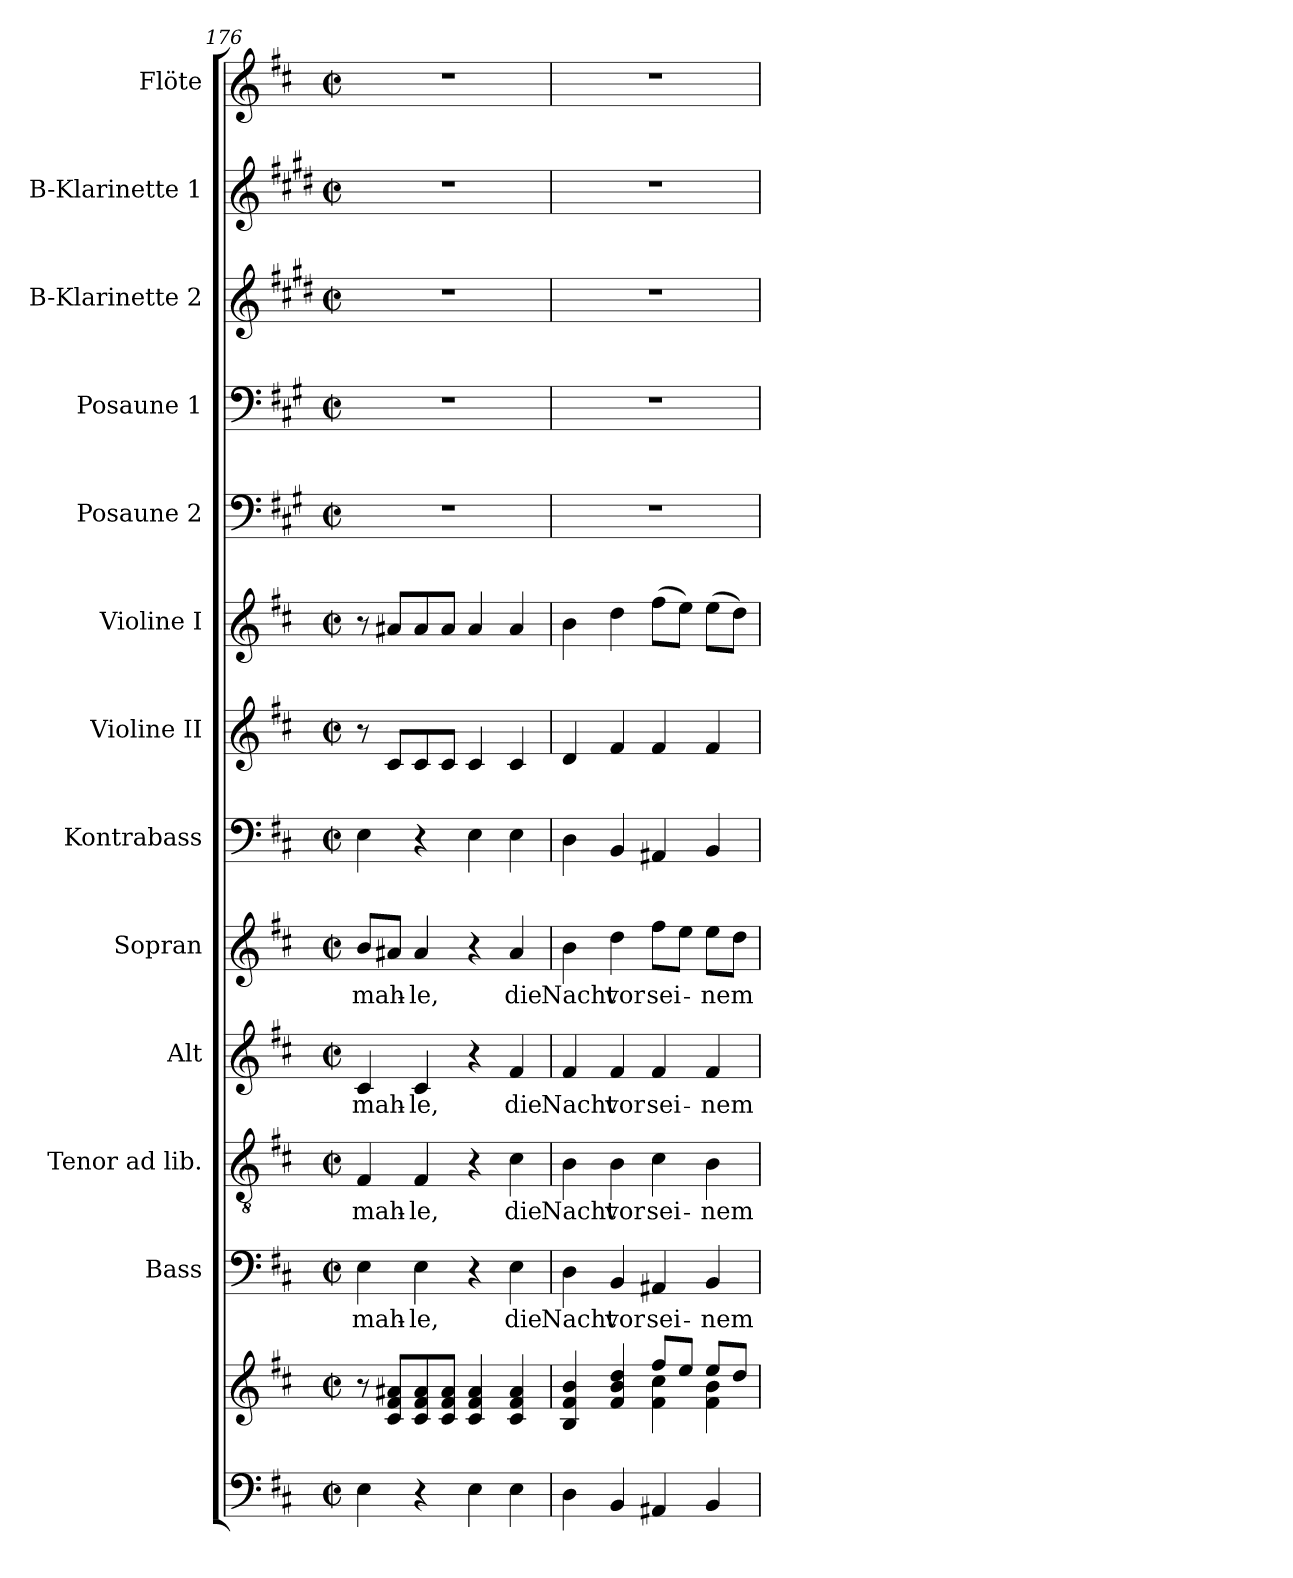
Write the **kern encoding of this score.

**kern	**kern	**kern	**text	**kern	**text	**kern	**text	**kern	**text	**kern	**kern	**kern	**kern	**kern	**kern	**kern	**kern
*part13	*part13	*part12	*part12	*part11	*part11	*part10	*part10	*part9	*part9	*part8	*part7	*part6	*part5	*part4	*part3	*part2	*part1
*staff14	*staff13	*staff12	*staff12	*staff11	*staff11	*staff10	*staff10	*staff9	*staff9	*staff8	*staff7	*staff6	*staff5	*staff4	*staff3	*staff2	*staff1
*	*	*I"Bass	*	*I"Tenor ad lib.	*	*I"Alt	*	*I"Sopran	*	*I"Kontrabass	*I"Violine II	*I"Violine I	*I"Posaune 2	*I"Posaune 1	*I"B-Klarinette 2	*I"B-Klarinette 1	*I"Flöte
*	*	*I'B.	*	*I'T.	*	*I'A.	*	*I'S.	*	*I'Kb.	*I'Vl. II	*I'Vl. I	*I'Pos 2	*I'Pos. 1	*I'B Kl. 2	*I'B Kl. 1	*I'Fl.
*clefF4	*clefG2	*clefF4	*	*clefGv2	*	*clefG2	*	*clefG2	*	*clefF4	*clefG2	*clefG2	*clefF4	*clefF4	*clefG2	*clefG2	*clefG2
*	*	*	*	*	*	*	*	*	*	*ITrd7c12	*	*	*ITrd4c7	*ITrd4c7	*ITrd1c2	*ITrd1c2	*
*k[f#c#]	*k[f#c#]	*k[f#c#]	*	*k[f#c#]	*	*k[f#c#]	*	*k[f#c#]	*	*k[f#c#]	*k[f#c#]	*k[f#c#]	*k[f#c#]	*k[f#c#]	*k[f#c#]	*k[f#c#]	*k[f#c#]
*D:	*D:	*D:	*	*D:	*	*D:	*	*D:	*	*D:	*D:	*D:	*D:	*D:	*D:	*D:	*D:
*M2/2	*M2/2	*M2/2	*	*M2/2	*	*M2/2	*	*M2/2	*	*M2/2	*M2/2	*M2/2	*M2/2	*M2/2	*M2/2	*M2/2	*M2/2
*met(c|)	*met(c|)	*met(c|)	*	*met(c|)	*	*met(c|)	*	*met(c|)	*	*met(c|)	*met(c|)	*met(c|)	*met(c|)	*met(c|)	*met(c|)	*met(c|)	*met(c|)
=176	=176	=176	=176	=176	=176	=176	=176	=176	=176	=176	=176	=176	=176	=176	=176	=176	=176
!	!	!	!LO:LY:b	!	!LO:LY:b	!	!LO:LY:b	!	!LO:LY:b	!	!	!	!	!	!	!	!
4E\	8r	4E\	-mah-	4F#/	-mah-	4c#/	-mah-	8b/L	-mah-	4EE\	8r	8r	1r	1r	1r	1r	1r
.	8c#/ 8f#/ 8a#X/L	.	.	.	.	.	.	8a#X/J	.	.	8c#/L	8a#X/L	.	.	.	.	.
!	!	!	!LO:LY:b	!	!LO:LY:b	!	!LO:LY:b	!	!LO:LY:b	!	!	!	!	!	!	!	!
4r	8c#/ 8f#/ 8a#/	4E\	-le,	4F#/	-le,	4c#/	-le,	4a#/	-le,	4r	8c#/	8a#/	.	.	.	.	.
.	8c#/ 8f#/ 8a#/J	.	.	.	.	.	.	.	.	.	8c#/J	8a#/J	.	.	.	.	.
4E\	4c#/ 4f#/ 4a#/	4r	.	4r	.	4r	.	4r	.	4EE\	4c#/	4a#/	.	.	.	.	.
!	!	!	!LO:LY:b	!	!LO:LY:b	!	!LO:LY:b	!	!LO:LY:b	!	!	!	!	!	!	!	!
4E\	4c#/ 4f#/ 4a#/	4E\	die	4c#\	die	4f#/	die	4a#/	die	4EE\	4c#/	4a#/	.	.	.	.	.
=177	=177	=177	=177	=177	=177	=177	=177	=177	=177	=177	=177	=177	=177	=177	=177	=177	=177
*	*^	*	*	*	*	*	*	*	*	*	*	*	*	*	*	*	*
!	!	!	!	!LO:LY:b	!	!LO:LY:b	!	!LO:LY:b	!	!LO:LY:b	!	!	!	!	!	!	!	!
4D\	4B/ 4f#/ 4b/	2ryy	4D\	Nacht	4B\	Nacht	4f#/	Nacht	4b\	Nacht	4DD\	4d/	4b\	1r	1r	1r	1r	1r
!	!	!	!	!LO:LY:b	!	!LO:LY:b	!	!LO:LY:b	!	!LO:LY:b	!	!	!	!	!	!	!	!
4BB/	4f#/ 4b/ 4dd/	.	4BB/	vor	4B\	vor	4f#/	vor	4dd\	vor	4BBB/	4f#/	4dd\	.	.	.	.	.
!	!	!	!	!LO:LY:b	!	!LO:LY:b	!	!LO:LY:b	!	!LO:LY:b	!	!	!	!	!	!	!	!
4AA#X/	8ff#/L	4f#\ 4cc#\	4AA#X/	sei-	4c#\	sei-	4f#/	sei-	8ff#\L	sei-	4AAA#X/	4f#/	(>8ff#\L	.	.	.	.	.
.	8ee/J	.	.	.	.	.	.	.	8ee\J	.	.	.	8ee\J)	.	.	.	.	.
!	!	!	!	!LO:LY:b	!	!LO:LY:b	!	!LO:LY:b	!	!LO:LY:b	!	!	!	!	!	!	!	!
4BB/	8ee/L	4f#\ 4b\	4BB/	-nem	4B\	-nem	4f#/	-nem	8ee\L	-nem	4BBB/	4f#/	(>8ee\L	.	.	.	.	.
.	8dd/J	.	.	.	.	.	.	.	8dd\J	.	.	.	8dd\J)	.	.	.	.	.
*	*v	*v	*	*	*	*	*	*	*	*	*	*	*	*	*	*	*	*
=	=	=	=	=	=	=	=	=	=	=	=	=	=	=	=	=	=
*-	*-	*-	*-	*-	*-	*-	*-	*-	*-	*-	*-	*-	*-	*-	*-	*-	*-
